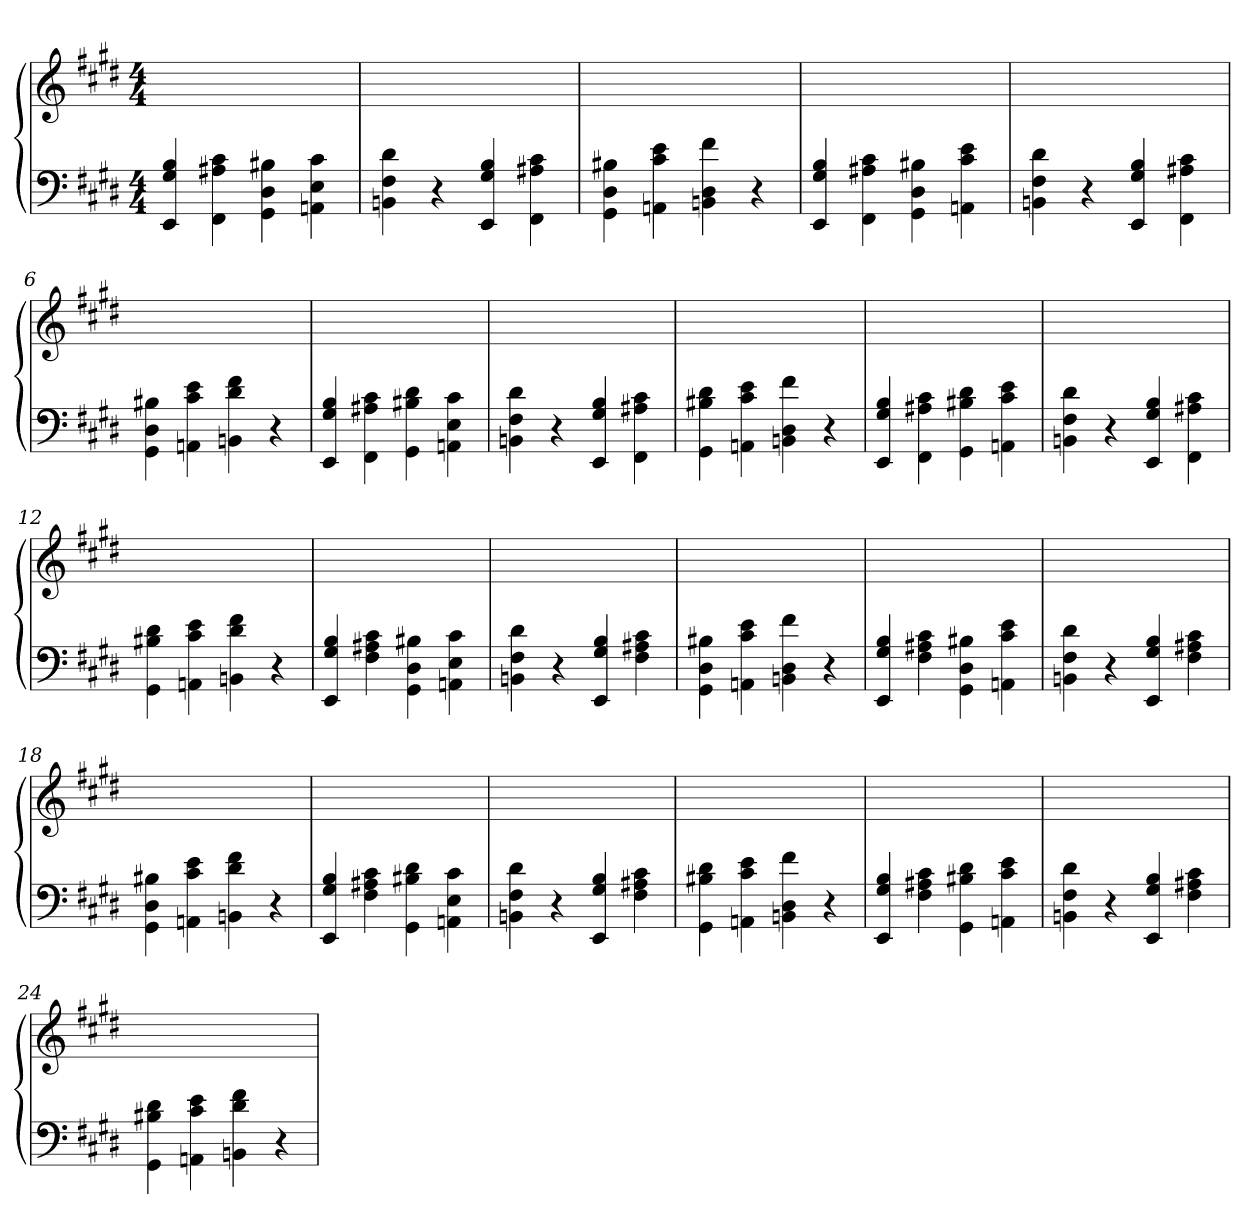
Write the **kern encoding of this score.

**kern	**kern
*part2	*part1
*staff2	*staff1
*clefF4	*clefG2
*k[f#c#g#d#]	*k[f#c#g#d#]
*E:	*E:
*M4/4	*M4/4
*MM60	*MM60
=1	=1
4EE 4G# 4B	1ryy
4FF# 4A#X 4c#	.
4GG# 4D# 4B#X	.
4AAn 4E 4c#	.
=2	=2
4BBn 4F# 4d#	1ryy
4r	.
4EE 4G# 4B	.
4FF# 4A#X 4c#	.
=3	=3
4GG# 4D# 4B#X	1ryy
4AAn 4c# 4e	.
4BBn 4D# 4f#	.
4r	.
=4	=4
4EE 4G# 4B	1ryy
4FF# 4A#X 4c#	.
4GG# 4D# 4B#X	.
4AAn 4c# 4e	.
=5	=5
4BBn 4F# 4d#	1ryy
4r	.
4EE 4G# 4B	.
4FF# 4A#X 4c#	.
=6	=6
4GG# 4D# 4B#X	1ryy
4AAn 4c# 4e	.
4BBn 4d# 4f#	.
4r	.
=7	=7
4EE 4G# 4B	1ryy
4FF# 4A#X 4c#	.
4GG# 4B#X 4d#	.
4AAn 4E 4c#	.
=8	=8
4BBn 4F# 4d#	1ryy
4r	.
4EE 4G# 4B	.
4FF# 4A#X 4c#	.
=9	=9
4GG# 4B#X 4d#	1ryy
4AAn 4c# 4e	.
4BBn 4D# 4f#	.
4r	.
=10	=10
4EE 4G# 4B	1ryy
4FF# 4A#X 4c#	.
4GG# 4B#X 4d#	.
4AAn 4c# 4e	.
=11	=11
4BBn 4F# 4d#	1ryy
4r	.
4EE 4G# 4B	.
4FF# 4A#X 4c#	.
=12	=12
4GG# 4B#X 4d#	1ryy
4AAn 4c# 4e	.
4BBn 4d# 4f#	.
4r	.
=13	=13
4EE 4G# 4B	1ryy
4F# 4A#X 4c#	.
4GG# 4D# 4B#X	.
4AAn 4E 4c#	.
=14	=14
4BBn 4F# 4d#	1ryy
4r	.
4EE 4G# 4B	.
4F# 4A#X 4c#	.
=15	=15
4GG# 4D# 4B#X	1ryy
4AAn 4c# 4e	.
4BBn 4D# 4f#	.
4r	.
=16	=16
4EE 4G# 4B	1ryy
4F# 4A#X 4c#	.
4GG# 4D# 4B#X	.
4AAn 4c# 4e	.
=17	=17
4BBn 4F# 4d#	1ryy
4r	.
4EE 4G# 4B	.
4F# 4A#X 4c#	.
=18	=18
4GG# 4D# 4B#X	1ryy
4AAn 4c# 4e	.
4BBn 4d# 4f#	.
4r	.
=19	=19
4EE 4G# 4B	1ryy
4F# 4A#X 4c#	.
4GG# 4B#X 4d#	.
4AAn 4E 4c#	.
=20	=20
4BBn 4F# 4d#	1ryy
4r	.
4EE 4G# 4B	.
4F# 4A#X 4c#	.
=21	=21
4GG# 4B#X 4d#	1ryy
4AAn 4c# 4e	.
4BBn 4D# 4f#	.
4r	.
=22	=22
4EE 4G# 4B	1ryy
4F# 4A#X 4c#	.
4GG# 4B#X 4d#	.
4AAn 4c# 4e	.
=23	=23
4BBn 4F# 4d#	1ryy
4r	.
4EE 4G# 4B	.
4F# 4A#X 4c#	.
=24	=24
4GG# 4B#X 4d#	1ryy
4AAn 4c# 4e	.
4BBn 4d# 4f#	.
4r	.
=	=
*-	*-
